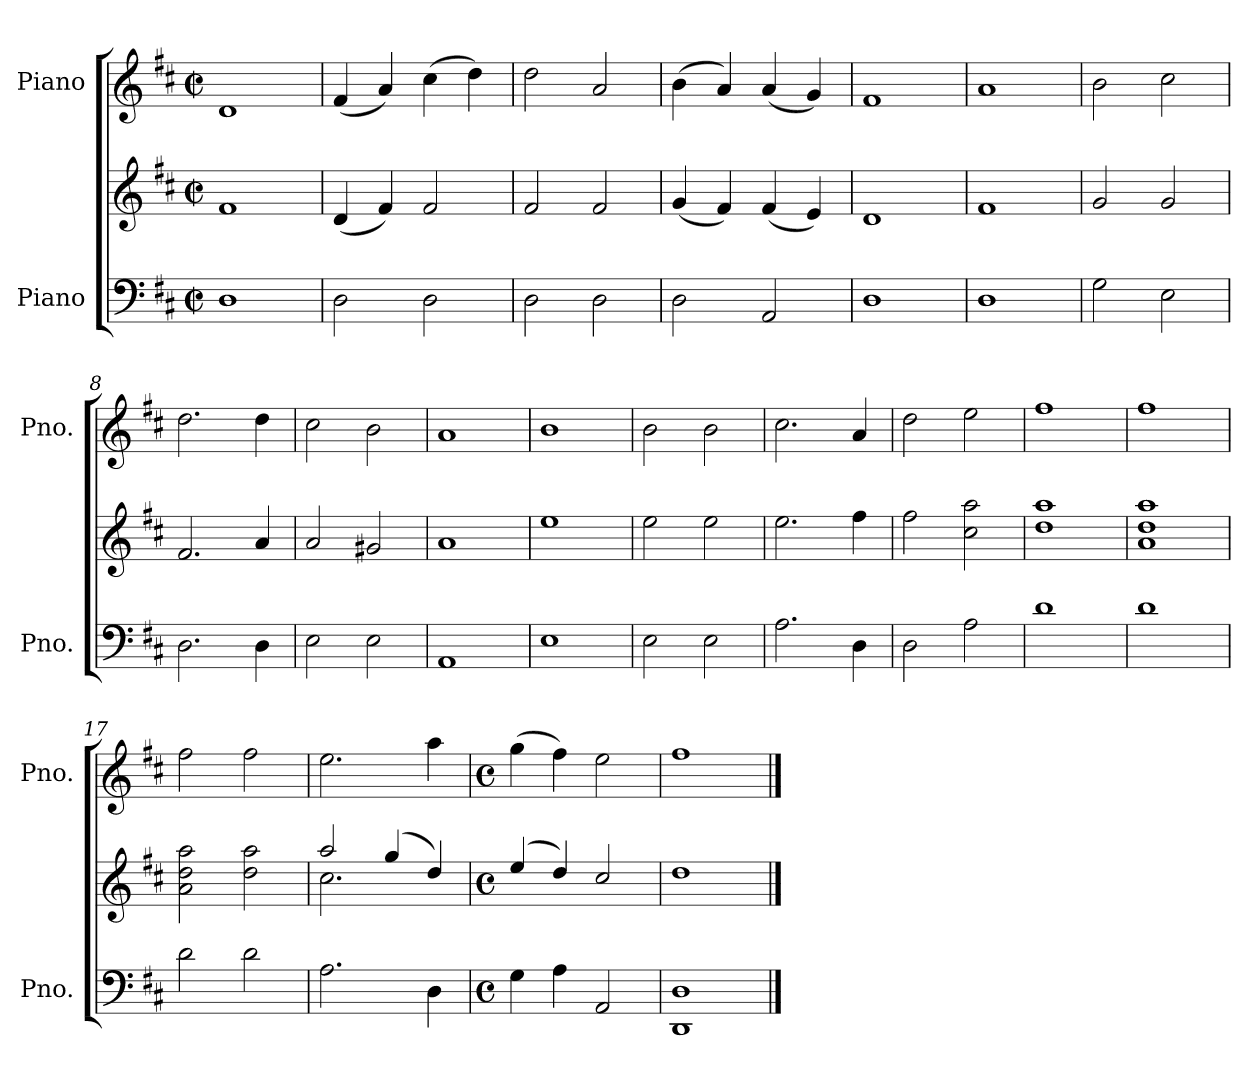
**kern	**kern	**kern
*part2	*part2	*part1
*staff3	*staff2	*staff1
*I"Piano	*	*I"Piano
*I'Pno.	*	*I'Pno.
*clefF4	*clefG2	*clefG2
*k[f#c#]	*k[f#c#]	*k[f#c#]
*M2/2	*M2/2	*M2/2
*met(c|)	*met(c|)	*met(c|)
*MM240	*MM240	*MM240
=1	=1	=1
1D	1f#	1d
=2	=2	=2
2D\	(<4d/	(<4f#/
.	4f#/)	4a/)
2D\	2f#/	(>4cc#\
.	.	4dd\)
=3	=3	=3
2D\	2f#/	2dd\
2D\	2f#/	2a/
=4	=4	=4
2D\	(<4g/	(>4b\
.	4f#/)	4a/)
2AA/	(<4f#/	(<4a/
.	4e/)	4g/)
=5	=5	=5
1D	1d	1f#
=6	=6	=6
1D	1f#	1a
=7	=7	=7
2G\	2g/	2b\
2E\	2g/	2cc#\
=8	=8	=8
2.D\	2.f#/	2.dd\
4D\	4a/	4dd\
=9	=9	=9
2E\	2a/	2cc#\
2E\	2g#X/	2b\
=10	=10	=10
1AA	1a	1a
=11	=11	=11
1E	1ee	1b
=12	=12	=12
2E\	2ee\	2b\
2E\	2ee\	2b\
=13	=13	=13
2.A\	2.ee\	2.cc#\
4D\	4ff#\	4a/
!!LO:LB:g=z
=14	=14	=14
2D\	2ff#\	2dd\
2A\	2cc#\ 2aa\	2ee\
=15	=15	=15
1d	1dd 1aa	1ff#
=16	=16	=16
1d	1a 1dd 1aa	1ff#
=17	=17	=17
2d\	2a\ 2dd\ 2aa\	2ff#\
2d\	2dd\ 2aa\	2ff#\
=18	=18	=18
*	*^	*
2.A\	2aa/	2.cc#\	2.ee\
.	(>4gg/	.	.
4D\	4dd/)	4ryy	4aa\
=19	=19	=19	=19
*M4/4	*M4/4	*	*M4/4
*met(c)	*met(c)	*	*met(c)
4G\	(>4ee/	1ryy	(>4gg\
4A\	4dd/)	.	4ff#\)
2AA/	2cc#/	.	2ee\
*	*v	*v	*
=20	=20	=20
1DD 1D	1dd	1ff#
==	==	==
*-	*-	*-
